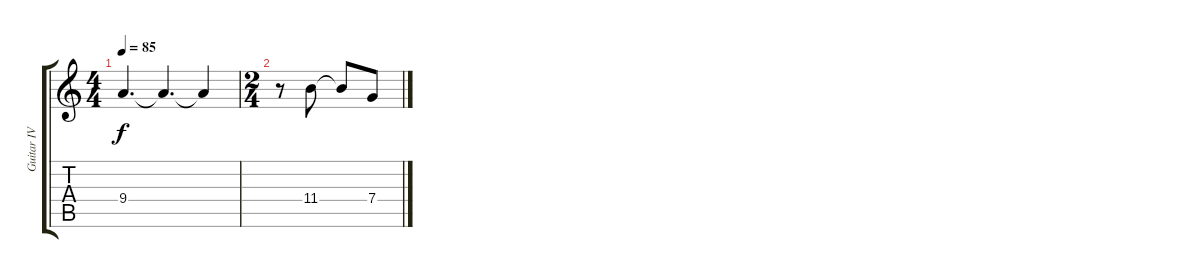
\track ("Guitar IV" "Guitar IV") {instrument distortionguitar}
\staff {score tabs}
\tuning (D4 A3 F3 C3 G2 C2) {hide}
\ts (4 4)
\tempo 85
\clef g2
\ks c
9.4.4{d dy f} 9.4{t}.4{d} 9.4{t}.4 |
\ts (2 4)
r.8 11.4.8 11.4{t}.8 7.4.8
